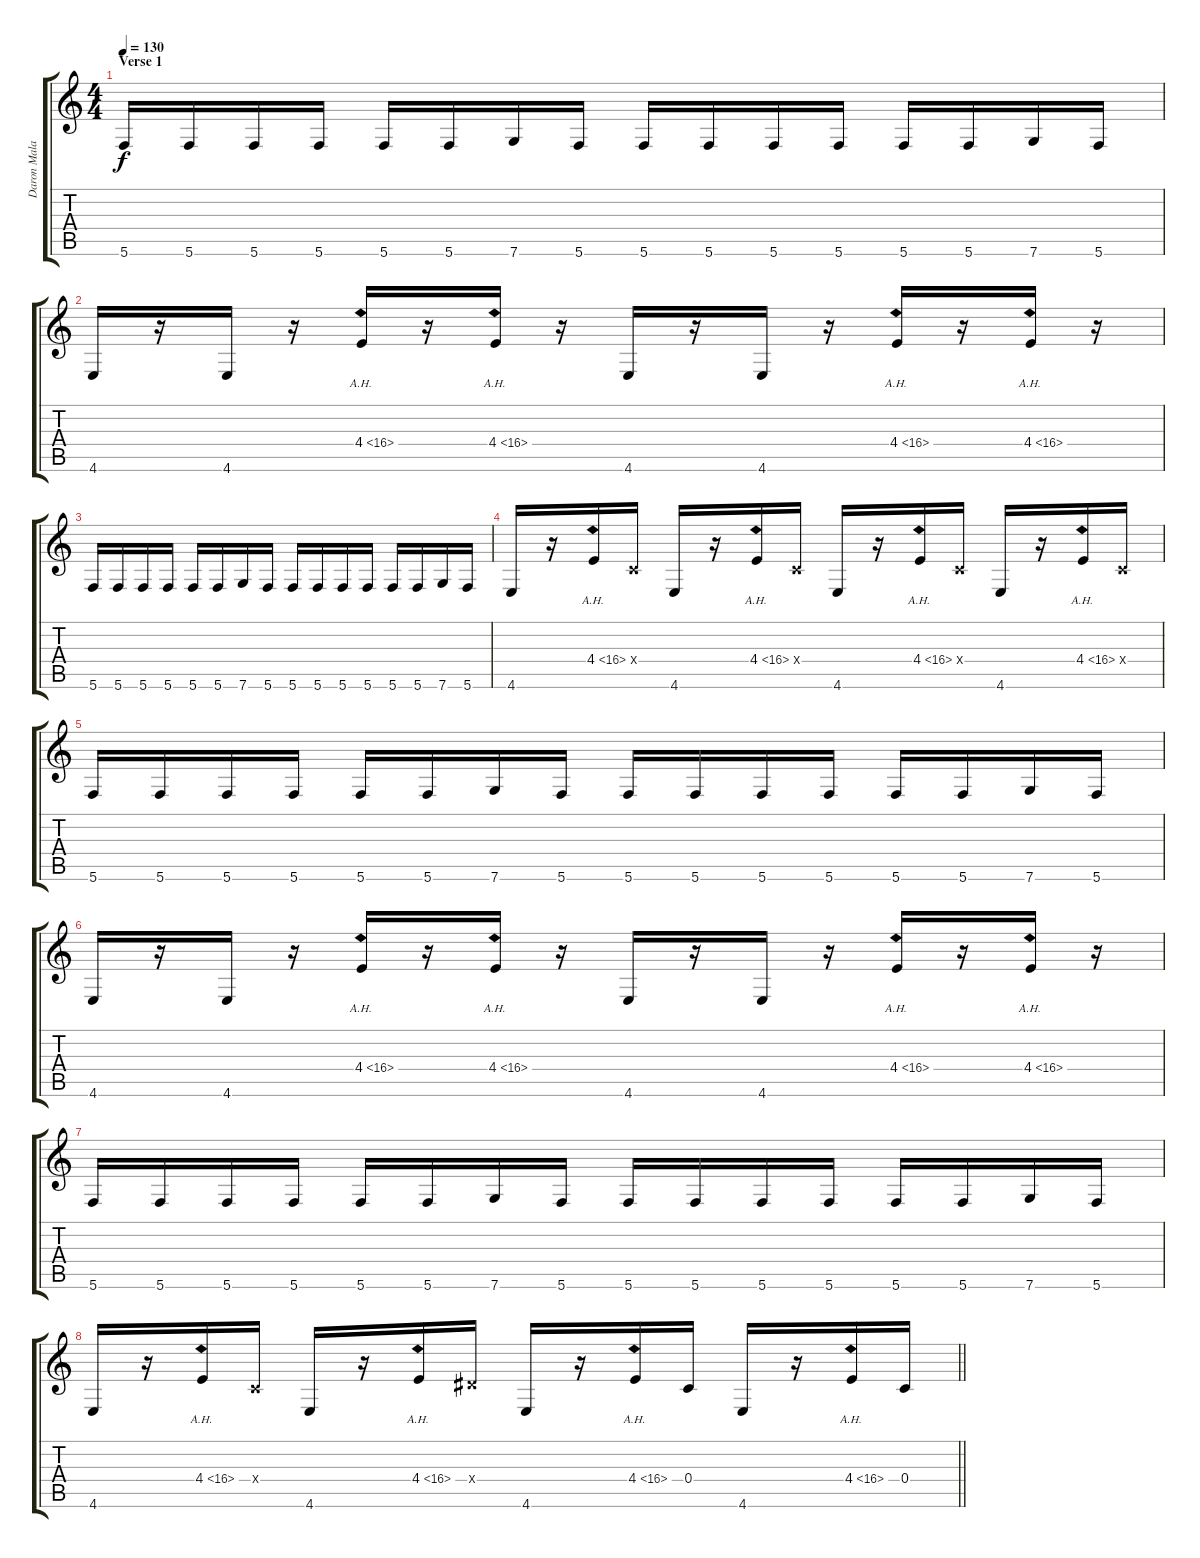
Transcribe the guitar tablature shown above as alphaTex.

\track ("Daron Malakian" "Daron Mala") {instrument overdrivenguitar}
\staff {score tabs}
\tuning (D4 A3 F3 C3 G2 C2) {hide}
\ts (4 4)
\section ("" "Verse 1")
\tempo 130
\clef g2
\ks c
5.6.16{dy f} 5.6.16 5.6.16 5.6.16 5.6.16 5.6.16 7.6.16 5.6.16 5.6.16 5.6.16 5.6.16 5.6.16 5.6.16 5.6.16 7.6.16 5.6.16 |
4.6.16 r.16 4.6.16 r.16 4.4{ah 12}.16 r.16 4.4{ah 12}.16 r.16 4.6.16 r.16 4.6.16 r.16 4.4{ah 12}.16 r.16 4.4{ah 12}.16 r.16 |
5.6.16 5.6.16 5.6.16 5.6.16 5.6.16 5.6.16 7.6.16 5.6.16 5.6.16 5.6.16 5.6.16 5.6.16 5.6.16 5.6.16 7.6.16 5.6.16 |
4.6.16 r.16 4.4{ah 12}.16 0.4{x}.16 4.6.16 r.16 4.4{ah 12}.16 0.4{x}.16 4.6.16 r.16 4.4{ah 12}.16 0.4{x}.16 4.6.16 r.16 4.4{ah 12}.16 0.4{x}.16 |
5.6.16 5.6.16 5.6.16 5.6.16 5.6.16 5.6.16 7.6.16 5.6.16 5.6.16 5.6.16 5.6.16 5.6.16 5.6.16 5.6.16 7.6.16 5.6.16 |
4.6.16 r.16 4.6.16 r.16 4.4{ah 12}.16 r.16 4.4{ah 12}.16 r.16 4.6.16 r.16 4.6.16 r.16 4.4{ah 12}.16 r.16 4.4{ah 12}.16 r.16 |
5.6.16 5.6.16 5.6.16 5.6.16 5.6.16 5.6.16 7.6.16 5.6.16 5.6.16 5.6.16 5.6.16 5.6.16 5.6.16 5.6.16 7.6.16 5.6.16 |
\barLineRight lightlight
4.6.16 r.16 4.4{ah 12}.16 0.4{x}.16 4.6.16 r.16 4.4{ah 12}.16 3.4{x}.16 4.6.16 r.16 4.4{ah 12}.16 0.4.16 4.6.16 r.16 4.4{ah 12}.16 0.4.16
